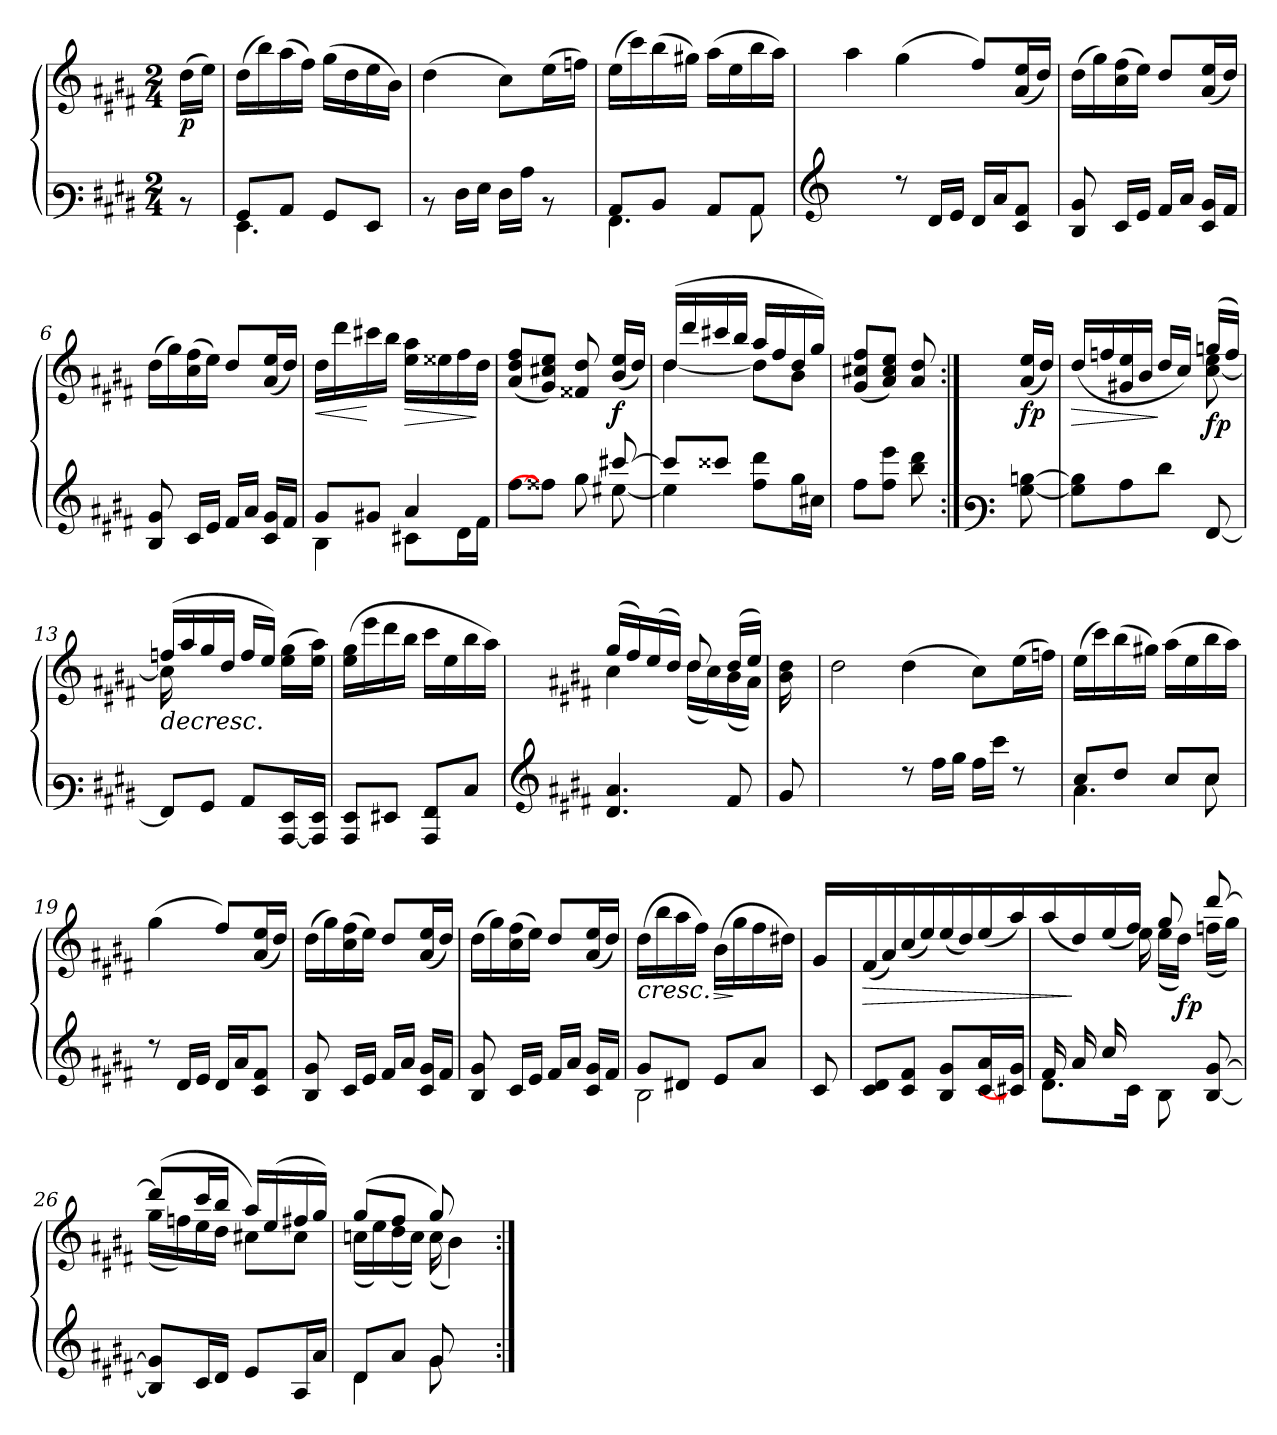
**kern	**kern	**dynam
*part1	*part1	*part1
*staff2	*staff1	*staff1/2
*clefF3	*clefG3	*
*k[f#c#g#d#]	*k[f#c#g#d#]	*
*M2/4	*M2/4	*
=	=	=
!	!	!LO:DY:b
8rD	(>16b\LL	p
.	16cc#\JJ)	.
=1	=1	=1
*^	*	*
8BB/L	4.GG#\	(>16b\LL	.
.	.	16gg#\)	.
8C#/J	.	(>16ff#\	.
.	.	16dd#\JJ)	.
8BB/L	.	(>16ee\LL	.
.	.	16b\	.
8GG#/J	8ryy	16cc#\	.
.	.	16g#\JJ)	.
*v	*v	*	*
=2	=2	=2
8rD	(>4b\	.
16F#\LL	.	.
16G#\JJ	.	.
16F#\LL	8a\L)	.
16c#\JJ	.	.
8rD	(>16cc#\L	.
.	16ddn\JJ)	.
=3	=3	=3
*^	*	*
8C#/L	4.AA\	(>16cc#\LL	.
.	.	16aa\)	.
8D#/J	.	(>16gg#\	.
.	.	16ee#X\JJ)	.
8C#/L	.	(>16ff#\LL	.
.	.	16cc#\	.
8C#/J	8C#\	16gg#\	.
.	.	16ff#\JJ)	.
*v	*v	*	*
!!LO:LB:g=z
=4	=4	=4
*clefG3	*	*
4ryy	4ff#\	.
8rb	(>4ee\	.
16B/LL	.	.
16c#/JJ	.	.
16B/LL	8dd#/L)	.
16f#/J	.	.
8A/ 8d#/J	(<16f#/ 16cc#/L	.
.	16b/JJ)	.
=5	=5	=5
8G#/ 8e/	(>16b\LL	.
.	16ee\)	.
16A/LL	(>16a\ 16dd#\	.
16c#/JJ	16cc#\JJ)	.
16d#/LL	8b/L	.
16f#/JJ	.	.
16A/ 16e/LL	(<16f#/ 16cc#/L	.
16d#/JJ	16b/JJ)	.
=6	=6	=6
8G#/ 8e/	(>16b\LL	.
.	16ee\)	.
16A/LL	(>16a\ 16dd#\	.
16c#/JJ	16cc#\JJ)	.
16d#/LL	8b/L	.
16f#/JJ	.	.
16A/ 16e/LL	(<16f#/ 16cc#/L	.
16d#/JJ	16b/JJ)	.
!!LO:LB:g=z
=7	=7	=7
*^	*	*
!	!	!	!LO:HP:b
8e/L	4G#\	16b\LL	<
.	.	16bb\	.
8e#X/J	.	16aa#X\	[
.	.	16gg#\JJ	.
!	!	!	!LO:HP:b
4f#/	8A#X\L	16cc#\ 16ff#\LL	>
.	.	16cc##X\	.
.	16B\L	16dd#\	.
.	16d#\JJ	16b\JJ	]
=8	=8	=8	=8
4.ryy	[>8dd#\L	(<8f#/ 8b/ 8dd#/L	.
.	8dd##X\J]	8e/ 8a#X/ 8cc#/J)	.
.	8ee\	8d##/ 8b/	.
!	!	!	!LO:DY:b
[>8aa#/	[<8cc#X\	(<16g#/ 16cc#/LL	f
.	.	16b/JJ)	.
=9	=9	=9	=9
*	*	*^	*
8aa#/L]	4cc#\]	(>16b/LL	[<4b\	.
.	.	16bb/	.	.
8aa##X/J	.	16aa#X/	.	.
.	.	16gg#/JJ	.	.
4ryy	8dd#\ 8bb\L	16ff#/LL	8b\L]	.
.	.	16dd#/	.	.
.	16ee\L	16b/	8g#\J	.
.	16a#\JJ	16ee/JJ)	.	.
*v	*v	*	*	*
*	*v	*v	*
=10	=10	=10
8dd#\L	(<8e/ 8a#X/ 8dd#/L	.
8dd#\ 8ccc#\J	8f#/ 8a#/ 8cc#/J)	.
8gg#\ 8bb\	8f#/ 8b/	.
!!LO:LB:g=z
=11:|!	=11:|!	=11:|!
*clefF3	*	*
!	!	!LO:DY:b
[<8B\ [>8dn\	(<16f#/ 16cc#/LL	fp
.	16b/JJ)	.
=12	=12	=12
!	!	!LO:HP:b
*	*^	*
8B\] 8dn\]L	(>16b/LL	4.ryy	>
.	16ddn/	.	.
8c#\	16e#X/ 16cc#/	.	.
.	16g#/JJ	.	.
8f#\J	16b/LL	.	]
.	16a/JJ)	.	.
!	!	!	!LO:DY:b
[<8AA/	(>16een/LL	[<8a\ 8cc#\	fp
.	16dd/JJ)	.	.
=13	=13	=13	=13
!	!	!	!LO:HP:b
8AA/L]	(>16ddn/LL	16a\]	>
.	16ff#/	4..ryy	.
8BB/J	16ee/	.	.
.	16b/JJ	.	.
8C#/L	16dd/LL	.	.
.	16cc#/JJ)	.	.
[<16CC#/ 16GG#/L	(>16cc#\ 16ee\LL	.	.
16CC#/] 16GG#/JJ	16cc#\ 16ff#\JJ)	.	.
*	*v	*v	*
=14	=14	=14
8CC#/ 8GG#/L	(>16cc#\ 16ee\LL	.
.	16ccc#\	.
8GG#X/J	16bb\	.
.	16gg#\JJ	.
8CC#/ 8AA/L	16aa\LL	.
.	16cc#\	.
8E/J	16gg#\	.
.	16ff#\JJ)	.
!!LO:PB:g=z
=15	=15	=15
*clefG3	*	*
*k[f#c#g#d#]	*k[f#c#g#d#]	*
*	*^	*
4.B/ 4.f#/	(>16ee/LL	4a\	.
.	16dd#/)	.	.
.	(>16cc#/	.	.
.	16b/JJ)	.	.
.	8b/	(<16b\LL	.
.	.	16a\)	.
8d#/	(>16b/LL	(<16g#\	.
.	16cc#/JJ)	16f#\JJ)	.
*	*v	*v	*
=16	=16	=16
8e/L	16g#\ 16b\LL	.
.	16ryy	.
=17	=17	=17
2ryy	2b\	.
8rb	(>4b\	.
16dd#\LL	.	.
16ee\JJ	.	.
16dd#\LL	8a\L)	.
16aa\JJ	.	.
8rb	(>16cc#\L	.
.	16ddn\JJ)	.
!!LO:LB:g=z
=18	=18	=18
*^	*	*
8a/L	4.f#\	(>16cc#\LL	.
.	.	16aa\)	.
8b/J	.	(>16gg#\	.
.	.	16ee#X\JJ)	.
8a/L	.	(>16ff#\LL	.
.	.	16cc#\	.
8a/J	8a\	16gg#\	.
.	.	16ff#\JJ)	.
*v	*v	*	*
=19	=19	=19
8rb	(>(4ee\	.
16B/LL	.	.
16c#/JJ	.	.
16B/LL	8dd#/L)	.
16f#/J	.	.
8A/ 8d#/J	(<16f#/ 16cc#/L	.
.	16b/JJ)	.
=20	=20	=20
8G#/ 8e/	(>16b\LL	.
.	16ee\)	.
16A/LL	(>16a\ 16dd#\	.
16c#/JJ	16cc#\JJ)	.
16d#/LL	8b/L	.
16f#/JJ	.	.
16A/ 16e/LL	(<16f#/ 16cc#/L	.
16d#/JJ	16b/JJ)	.
!!LO:LB:g=z
=21	=21	=21
8G#/ 8e/	(>16b\LL	.
.	16ee\)	.
16A/LL	(>16a\ 16dd#\	.
16c#/JJ	16cc#\JJ)	.
16d#/LL	8b/L	.
16f#/JJ	.	.
16A/ 16e/LL	(<16f#/ 16cc#/L	.
16d#/JJ	16b/JJ)	.
=22	=22	=22
*^	*	*
!	!	!	!LO:HP:b
8e/L	2G#\	(>16b\LL	<
.	.	16gg#\	.
8B#X/J	.	16ff#\	.
.	.	16dd#\JJ)	]
!	!	!	!LO:HP:b
8c#/L	.	(>16g#\LL	>
.	.	16ee\	]
8f#/J	.	16dd#\	.
.	.	16b#X\JJ)	[
*v	*v	*	*
=23	=23	=23
8A/L	16e/LL	.
.	16ryy	.
!!LO:LB:g=z
=24	=24	=24
!	!	!LO:HP:b
8A/ 8B/L	(<16d#/LL	>
.	16f#/)	.
8A/ 8d#/J	(<16a/	.
.	16cc#/JJ)	.
8G#/ 8e/L	(>16cc#\LL	.
.	16b\)	.
[<16A/ 16f#/L	(>16cc#\	.
16A#X/] 16e/JJ	16ff#\JJ)	.
=25	=25	=25
*^	*^	*
16d#/LL	8.B\L	(>16ff#/LL	8.ryy	.
16f#/	.	16b/)	.	]
16a/	.	(>16cc#/	.	.
4ryy	16A\Jk	16dd#/JJ)	16cc#\JJ	.
.	8G#\	8ee/	(<16cc#\LL	.
!	!	!	!	!LO:DY:b
.	.	.	16b\JJ)	fp
.	[<8G#/ [<8e/	[>8bb/	(<16ddn\LL	.
16ryy	.	.	16ee\JJ)	.
*v	*v	*	*	*
=26	=26	=26	=26
8G#/] 8e/]L	(>8bb/L]	(<16ee\LL	.
.	.	16ddn\)	.
16A/L	16aa/L	16cc#\	.
16B/JJ	16gg#/JJ	16b\JJ	.
8c#/L	16ff#/LL)	8a#X\L	.
.	(>16cc#/	.	.
16F#/L	16dd#X/	8a#\J	.
16f#/JJ	16ee/JJ)	.	.
=27	=27	=27	=27
*^	*	*	*
8B/L	4B\	(>8ee/L	(<16an\LL	.
.	.	.	16cc#\)	.
8f#/J	.	8dd#/J	(<16b\	.
.	.	.	16a\JJ)	.
8e/	8e\	8ee/)	(<16a\	.
.	.	.	4g#\)	.
8.ryy	8.ryy	8.ryy	.	.
*v	*v	*	*	*
*	*v	*v	*
=:|!	=:|!	=:|!
*-	*-	*-
